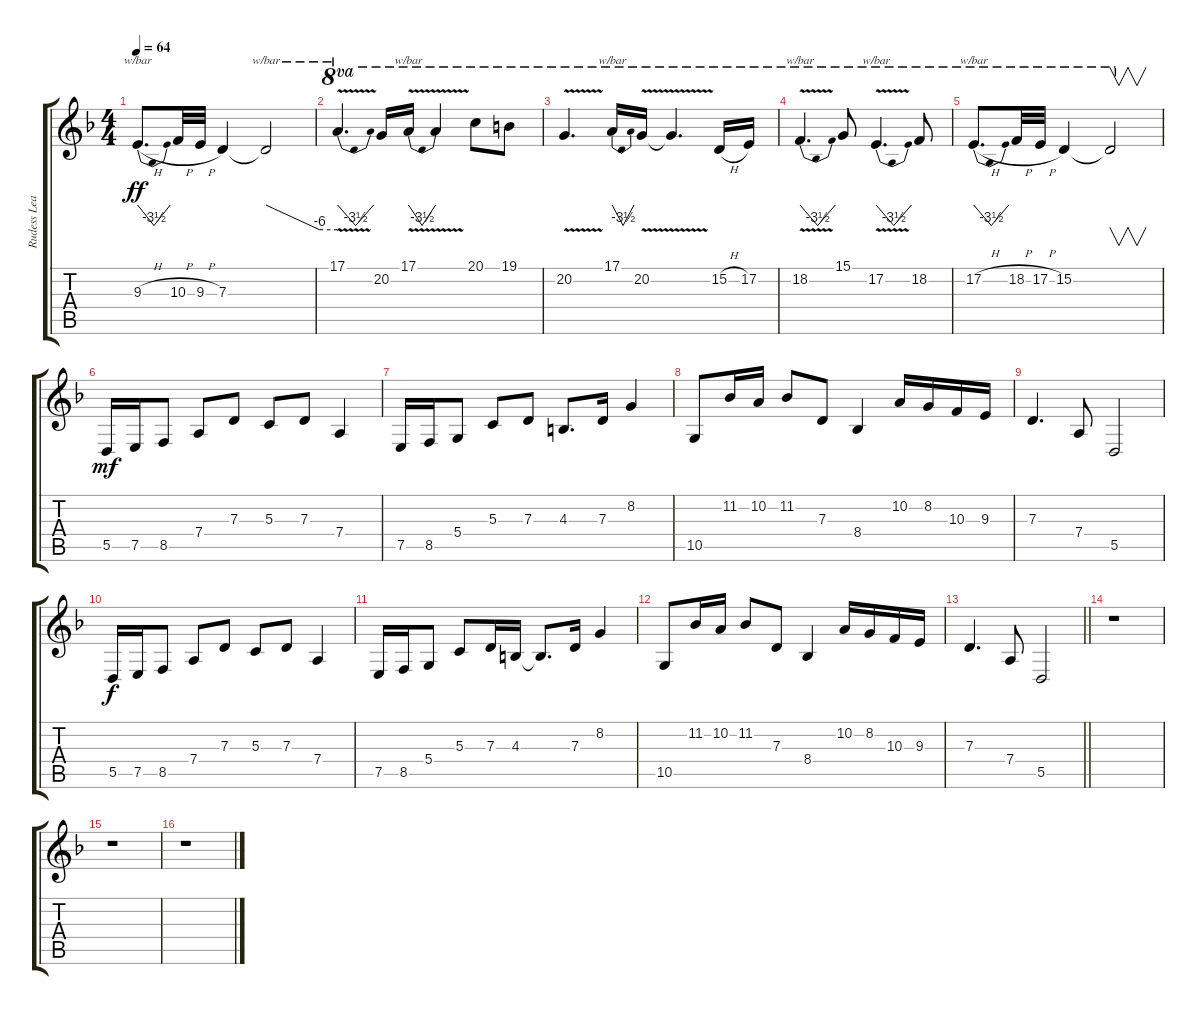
\track ("Rudess Lead" "Rudess Lea") {instrument lead2sawtooth}
\staff {score tabs}
\tuning (E4 B3 G3 D3 A2 E2) {hide}
\ts (4 4)
\tempo 64
\clef g2
\ks f
9.3{h}.8{d tbe (dip default 0 0 30 -14 60 0) dy ff} 10.3{h}.32 9.3{h}.32 7.3.4 7.3{t}.2{tbe (custom default 0 0 45 -24 60 -24)} |
17.1{v}.4{d tbe (dip default 0 0 30 -14 60 0) ot 8va} 20.2.16{ot 8va} 17.1{v}.16{tbe (dip default 0 0 30 -14 60 0) ot 8va} 17.1{v t}.4{ot 8va} 20.1.8{ot 8va} 19.1.8{ot 8va} |
20.2{v}.4{d ot 8va} 17.1.16{tbe (dip default 0 0 30 -14 60 0) ot 8va} 20.2{v}.16{ot 8va} 20.2{v t}.4{d ot 8va} 15.2{h}.16{ot 8va} 17.2.16{ot 8va} |
18.2{v}.4{d tbe (dip default 0 0 30 -14 60 0) ot 8va} 15.1.8{ot 8va} 17.2{v}.4{d tbe (dip default 0 0 30 -14 60 0) ot 8va} 18.2.8{ot 8va} |
17.2{h}.8{d tbe (dip default 0 0 30 -14 60 0) ot 8va} 18.2{h}.32{ot 8va} 17.2{h}.32{ot 8va} 15.2.4{ot 8va} 15.2{t}.2{v ot 8va} |
5.5.16{dy mf} 7.5.16 8.5.8 7.4.8 7.3.8 5.3.8 7.3.8 7.4.4 |
7.5.16 8.5.16 5.4.8 5.3.8 7.3.8 4.3.8{d} 7.3.16 8.2.4 |
10.5.8 11.2.16 10.2.16 11.2.8 7.3.8 8.4.4 10.2.16 8.2.16 10.3.16 9.3.16 |
7.3.4{d} 7.4.8 5.5.2 |
5.5.16{dy f} 7.5.16 8.5.8 7.4.8 7.3.8 5.3.8 7.3.8 7.4.4 |
7.5.16 8.5.16 5.4.8 5.3.8 7.3.16 4.3.16 4.3{t}.8{d} 7.3.16 8.2.4 |
10.5.8 11.2.16 10.2.16 11.2.8 7.3.8 8.4.4 10.2.16 8.2.16 10.3.16 9.3.16 |
\barLineRight lightlight
7.3.4{d} 7.4.8 5.5.2 |
r.1 |
r.1 |
r.1
